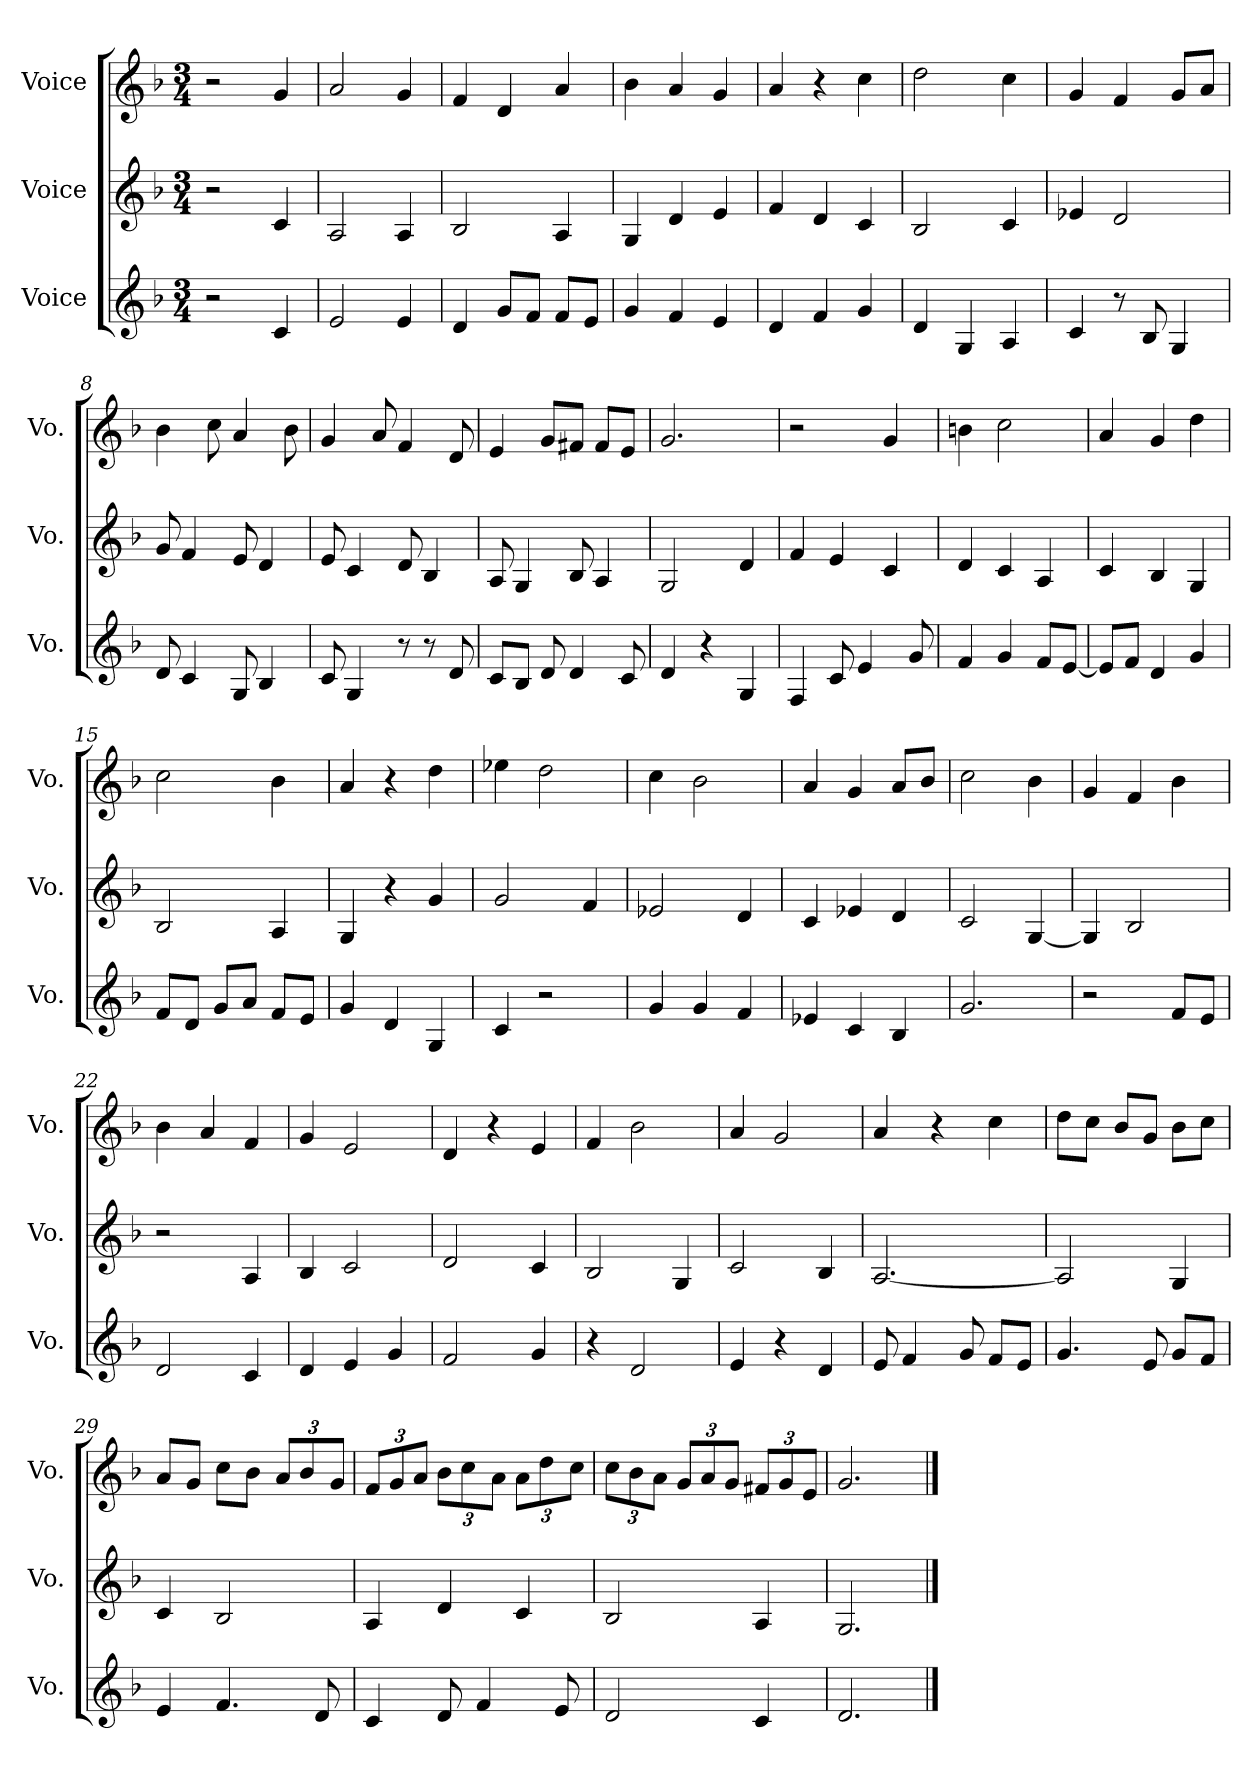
**kern	**kern	**kern
*part3	*part2	*part1
*staff3	*staff2	*staff1
*I"Voice	*I"Voice	*I"Voice
*I'Vo.	*I'Vo.	*I'Vo.
*clefG2	*clefG2	*clefG2
*k[b-]	*k[b-]	*k[b-]
*M3/4	*M3/4	*M3/4
=1	=1	=1
2r	2r	2r
4c/	4c/	4g/
=2	=2	=2
2e/	2A/	2a/
4e/	4A/	4g/
=3	=3	=3
4d/	2B-/	4f/
8g/L	.	4d/
8f/J	.	.
8f/L	4A/	4a/
8e/J	.	.
=4	=4	=4
4g/	4G/	4b-\
4f/	4d/	4a/
4e/	4e/	4g/
=5	=5	=5
4d/	4f/	4a/
4f/	4d/	4r
4g/	4c/	4cc\
=6	=6	=6
4d/	2B-/	2dd\
4G/	.	.
4A/	4c/	4cc\
=7	=7	=7
4c/	4e-X/	4g/
8r	2d/	4f/
8B-/	.	.
4G/	.	8g/L
.	.	8a/J
=8	=8	=8
8d/	8g/	4b-\
4c/	4f/	.
.	.	8cc\
8G/	8e/	4a/
4B-/	4d/	.
.	.	8b-\
!!LO:LB:g=z
=9	=9	=9
8c/	8e/	4g/
4G/	4c/	.
.	.	8a/
8r	8d/	4f/
8r	4B-/	.
8d/	.	8d/
=10	=10	=10
8c/L	8A/	4e/
8B-/J	4G/	.
8d/	.	8g/L
4d/	8B-/	8f#X/J
.	4A/	8f#/L
8c/	.	8e/J
=11	=11	=11
4d/	2G/	2.g/
4r	.	.
4G/	4d/	.
=12	=12	=12
4F/	4f/	2r
8c/	4e/	.
4e/	.	.
.	4c/	4g/
8g/	.	.
=13	=13	=13
4f/	4d/	4bn\
4g/	4c/	2cc\
8f/L	4A/	.
[8e/J	.	.
=14	=14	=14
8e/L]	4c/	4a/
8f/J	.	.
4d/	4B-/	4g/
4g/	4G/	4dd\
=15	=15	=15
8f/L	2B-/	2cc\
8d/J	.	.
8g/L	.	.
8a/J	.	.
8f/L	4A/	4b-\
8e/J	.	.
!!LO:LB:g=z
=16	=16	=16
4g/	4G/	4a/
4d/	4r	4r
4G/	4g/	4dd\
=17	=17	=17
4c/	2g/	4ee-X\
2r	.	2dd\
.	4f/	.
=18	=18	=18
4g/	2e-X/	4cc\
4g/	.	2b-\
4f/	4d/	.
=19	=19	=19
4e-X/	4c/	4a/
4c/	4e-X/	4g/
4B-/	4d/	8a/L
.	.	8b-/J
=20	=20	=20
2.g/	2c/	2cc\
.	[4G/	4b-\
=21	=21	=21
2r	4G/]	4g/
.	2B-/	4f/
8f/L	.	4b-\
8e/J	.	.
=22	=22	=22
2d/	2r	4b-\
.	.	4a/
4c/	4A/	4f/
=23	=23	=23
4d/	4B-/	4g/
4e/	2c/	2e/
4g/	.	.
=24	=24	=24
2f/	2d/	4d/
.	.	4r
4g/	4c/	4e/
=25	=25	=25
4r	2B-/	4f/
2d/	.	2b-\
.	4G/	.
=26	=26	=26
4e/	2c/	4a/
4r	.	2g/
4d/	4B-/	.
!!LO:PB:g=z
=27	=27	=27
8e/	[2.A/	4a/
4f/	.	.
.	.	4r
8g/	.	.
8f/L	.	4cc\
8e/J	.	.
=28	=28	=28
4.g/	2A/]	8dd\L
.	.	8cc\J
.	.	8b-/L
8e/	.	8g/J
8g/L	4G/	8b-\L
8f/J	.	8cc\J
=29	=29	=29
4e/	4c/	8a/L
.	.	8g/J
4.f/	2B-/	8cc\L
.	.	8b-\J
*	*	*Xbrackettup
.	.	12a/L
.	.	12b-/
8d/	.	.
.	.	12g/J
=30	=30	=30
4c/	4A/	12f/L
.	.	12g/
.	.	12a/J
8d/	4d/	12b-\L
.	.	12cc\
4f/	.	.
.	.	12a\J
.	4c/	12a\L
.	.	12dd\
8e/	.	.
.	.	12cc\J
=31	=31	=31
2d/	2B-/	12cc\L
.	.	12b-\
.	.	12a\J
.	.	12g/L
.	.	12a/
.	.	12g/J
4c/	4A/	12f#X/L
.	.	12g/
.	.	12e/J
=32	=32	=32
2.d/	2.G/	2.g/
==	==	==
*-	*-	*-
